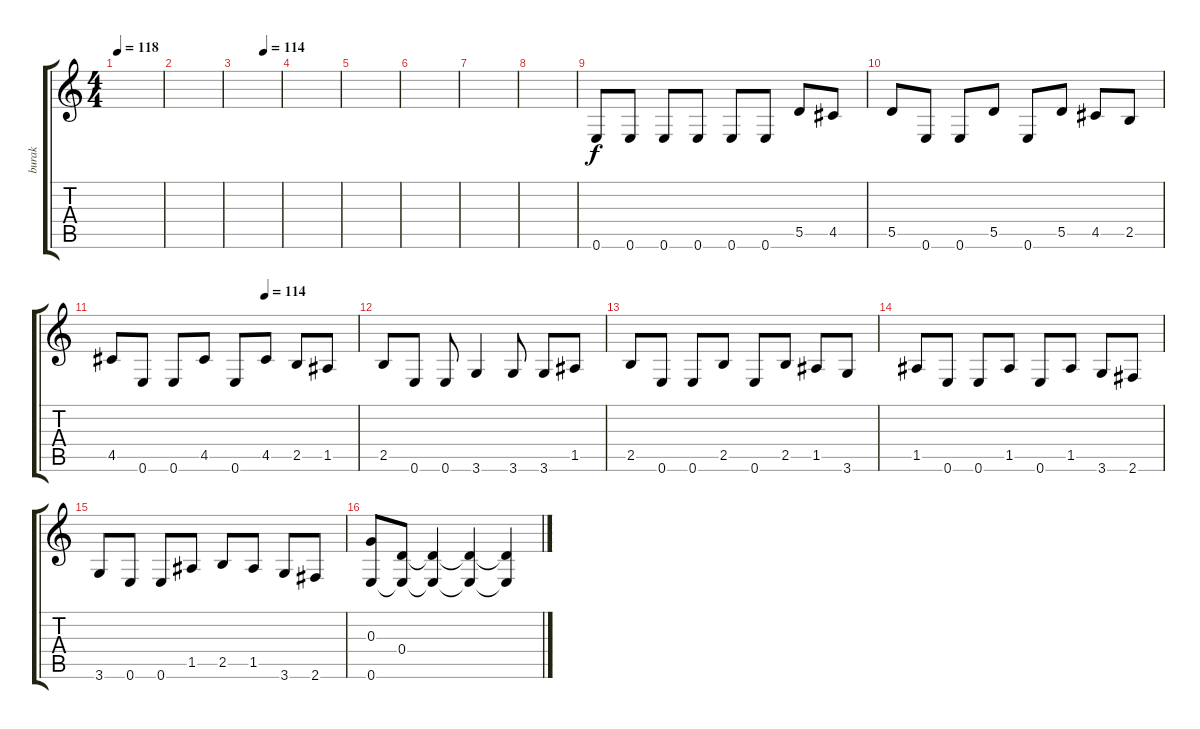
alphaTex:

\track ("burak" "burak") {instrument electricbassfinger}
\staff {score tabs}
\tuning (E4 B3 G3 D3 A2 E2) {hide}
\ts (4 4)
\tempo 118
\clef g2
\ks c
|
|
\tempo (114 0.625)
|
|
|
|
|
|
0.6.8 0.6.8 0.6.8 0.6.8 0.6.8 0.6.8 5.5.8 4.5.8 |
5.5.8 0.6.8 0.6.8 5.5.8 0.6.8 5.5.8 4.5.8 2.5.8 |
\tempo (114 0.625)
4.5.8 0.6.8 0.6.8 4.5.8 0.6.8 4.5.8 2.5.8 1.5.8 |
2.5.8 0.6.8 0.6.8 3.6.4 3.6.8 3.6.8 1.5.8 |
2.5.8 0.6.8 0.6.8 2.5.8 0.6.8 2.5.8 1.5.8 3.6.8 |
1.5.8 0.6.8 0.6.8 1.5.8 0.6.8 1.5.8 3.6.8 2.6.8 |
3.6.8 0.6.8 0.6.8 1.5.8 2.5.8 1.5.8 3.6.8 2.6.8 |
(0.3 0.6).8 (0.4 0.6{t}).8 (0.4{t} 0.6{t}).4 (0.4{t} 0.6{t}).4 (0.4{t} 0.6{t}).4
